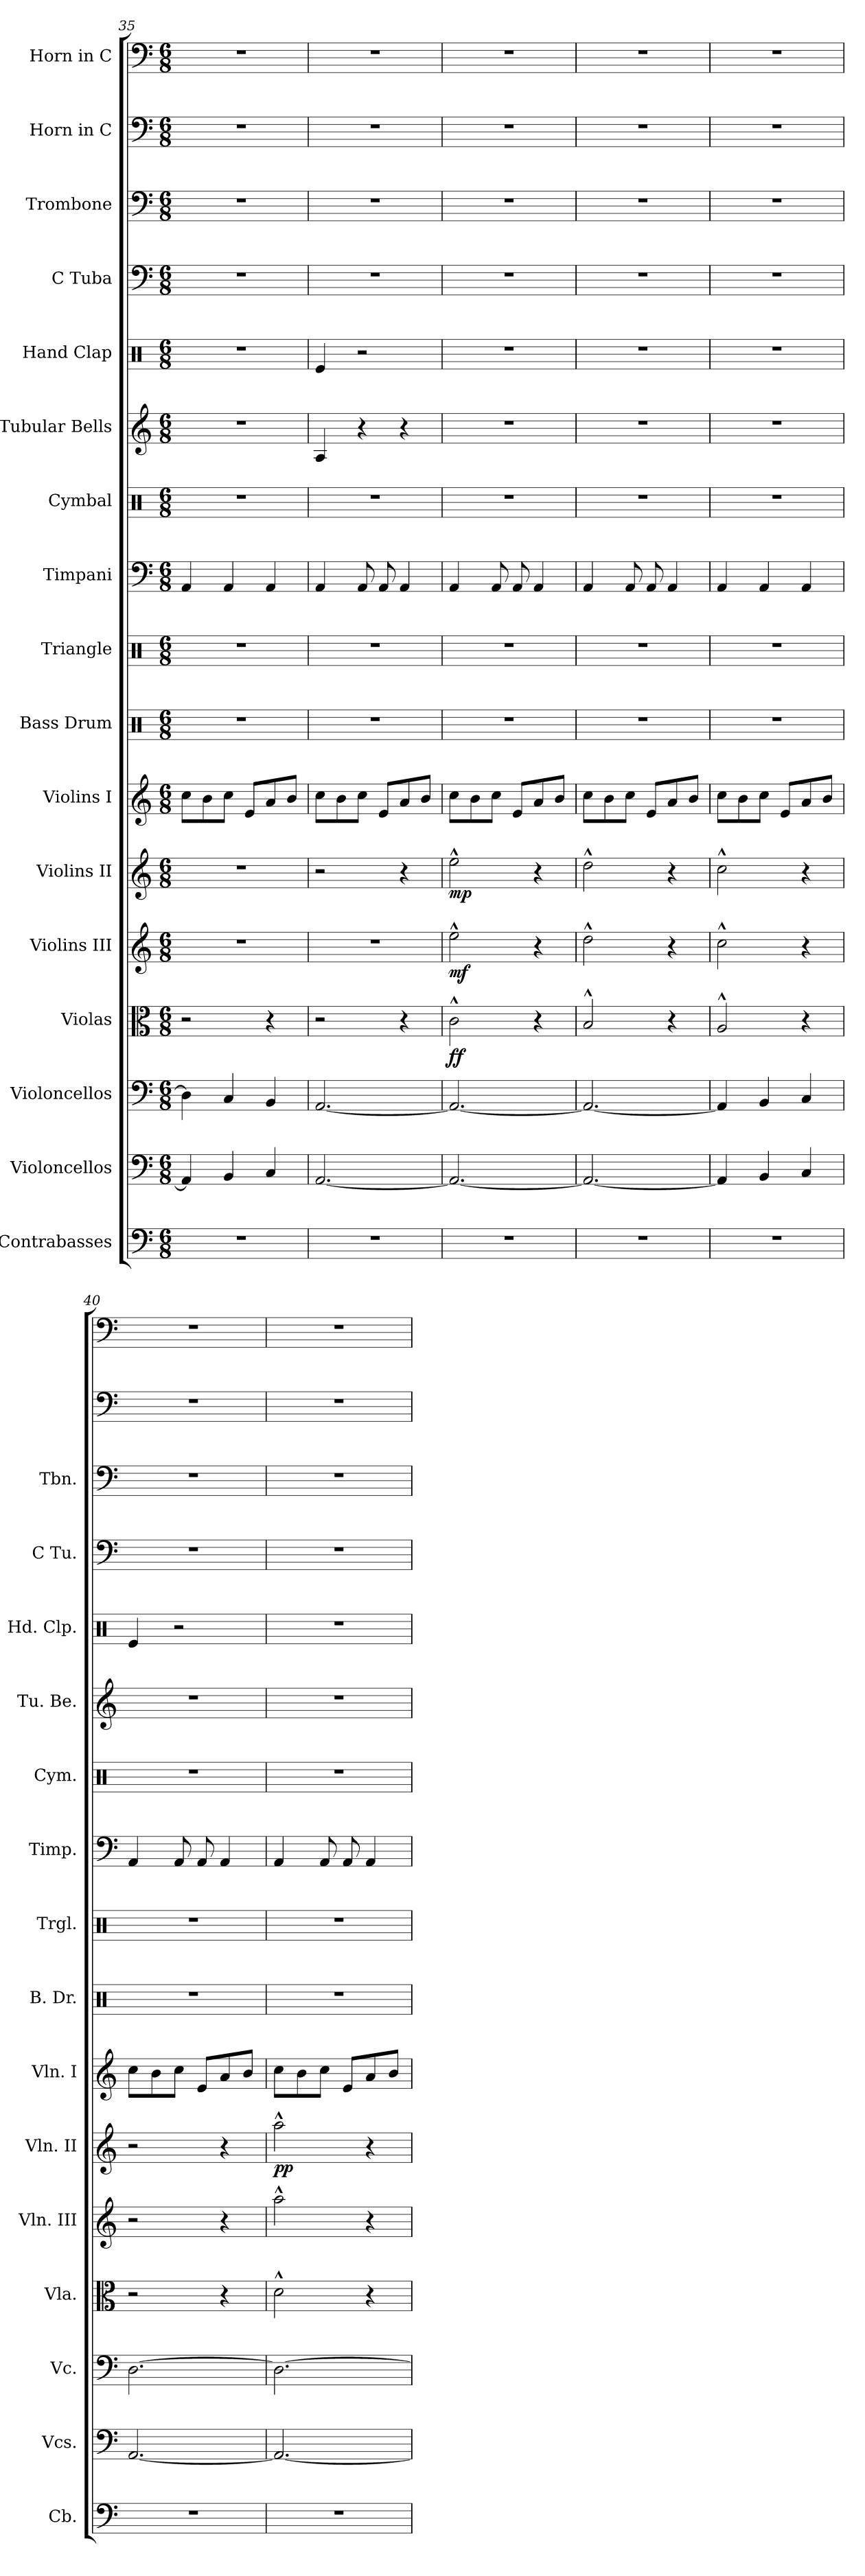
**kern	**kern	**kern	**kern	**dynam	**kern	**dynam	**kern	**dynam	**kern	**kern	**kern	**kern	**kern	**kern	**kern	**kern	**kern	**kern	**kern
*part17	*part16	*part15	*part14	*part14	*part13	*part13	*part12	*part12	*part11	*part10	*part9	*part8	*part7	*part6	*part5	*part4	*part3	*part2	*part1
*staff17	*staff16	*staff15	*staff14	*staff14	*staff13	*staff13	*staff12	*staff12	*staff11	*staff10	*staff9	*staff8	*staff7	*staff6	*staff5	*staff4	*staff3	*staff2	*staff1
*I"Contrabasses	*I"Violoncellos	*I"Violoncellos	*I"Violas	*	*I"Violins III	*	*I"Violins II	*	*I"Violins I	*I"Bass Drum	*I"Triangle	*I"Timpani	*I"Cymbal	*I"Tubular Bells	*I"Hand Clap	*I"C Tuba	*I"Trombone	*I"Horn in C	*I"Horn in C
*I'Cb.	*I'Vcs.	*I'Vc.	*I'Vla.	*	*I'Vln. III	*	*I'Vln. II	*	*I'Vln. I	*I'B. Dr.	*I'Trgl.	*I'Timp.	*I'Cym.	*I'Tu. Be.	*I'Hd. Clp.	*I'C Tu.	*I'Tbn.	*	*
*clefF4	*clefF4	*clefF4	*clefC3	*	*clefG2	*	*clefG2	*	*clefG2	*clefX	*clefX	*clefF4	*clefX	*clefG2	*clefX	*clefF4	*clefF4	*clefF4	*clefF4
*ITrd7c12	*	*	*	*	*	*	*	*	*	*	*	*	*	*	*	*	*	*ITrd7c12	*ITrd7c12
*k[]	*k[]	*k[]	*k[]	*	*k[]	*	*k[]	*	*k[]	*k[]	*k[]	*k[]	*k[]	*k[]	*k[]	*k[]	*k[]	*k[]	*k[]
*M6/8	*M6/8	*M6/8	*M6/8	*	*M6/8	*	*M6/8	*	*M6/8	*M6/8	*M6/8	*M6/8	*M6/8	*M6/8	*M6/8	*M6/8	*M6/8	*M6/8	*M6/8
=35	=35	=35	=35	=35	=35	=35	=35	=35	=35	=35	=35	=35	=35	=35	=35	=35	=35	=35	=35
2.r	4AA/]	4D\]	2r	.	2.r	.	2.r	.	8cc\L	2.r	2.r	4AA/	2.r	2.r	2.r	2.r	2.r	2.r	2.r
.	.	.	.	.	.	.	.	.	8b\	.	.	.	.	.	.	.	.	.	.
.	4BB/	4C/	.	.	.	.	.	.	8cc\J	.	.	4AA/	.	.	.	.	.	.	.
.	.	.	.	.	.	.	.	.	8e/L	.	.	.	.	.	.	.	.	.	.
.	4C/	4BB/	4r	.	.	.	.	.	8a/	.	.	4AA/	.	.	.	.	.	.	.
.	.	.	.	.	.	.	.	.	8b/J	.	.	.	.	.	.	.	.	.	.
=36	=36	=36	=36	=36	=36	=36	=36	=36	=36	=36	=36	=36	=36	=36	=36	=36	=36	=36	=36
2.r	[2.AA/	[2.AA/	2r	.	2.r	.	2r	.	8cc\L	2.r	2.r	4AA/	2.r	4A/	4Re/	2.r	2.r	2.r	2.r
.	.	.	.	.	.	.	.	.	8b\	.	.	.	.	.	.	.	.	.	.
.	.	.	.	.	.	.	.	.	8cc\J	.	.	8AA/	.	4r	2r	.	.	.	.
.	.	.	.	.	.	.	.	.	8e/L	.	.	8AA/	.	.	.	.	.	.	.
.	.	.	4r	.	.	.	4r	.	8a/	.	.	4AA/	.	4r	.	.	.	.	.
.	.	.	.	.	.	.	.	.	8b/J	.	.	.	.	.	.	.	.	.	.
=37	=37	=37	=37	=37	=37	=37	=37	=37	=37	=37	=37	=37	=37	=37	=37	=37	=37	=37	=37
!	!	!	!	!LO:DY:b	!	!LO:DY:b	!	!LO:DY:b	!	!	!	!	!	!	!	!	!	!	!
2.r	2.AA/_	2.AA/_	2c^^\	ff	2ee^^\	mf	2ee^^\	mp	8cc\L	2.r	2.r	4AA/	2.r	2.r	2.r	2.r	2.r	2.r	2.r
.	.	.	.	.	.	.	.	.	8b\	.	.	.	.	.	.	.	.	.	.
.	.	.	.	.	.	.	.	.	8cc\J	.	.	8AA/	.	.	.	.	.	.	.
.	.	.	.	.	.	.	.	.	8e/L	.	.	8AA/	.	.	.	.	.	.	.
.	.	.	4r	.	4r	.	4r	.	8a/	.	.	4AA/	.	.	.	.	.	.	.
.	.	.	.	.	.	.	.	.	8b/J	.	.	.	.	.	.	.	.	.	.
=38	=38	=38	=38	=38	=38	=38	=38	=38	=38	=38	=38	=38	=38	=38	=38	=38	=38	=38	=38
2.r	2.AA/_	2.AA/_	2B^^/	.	2dd^^\	.	2dd^^\	.	8cc\L	2.r	2.r	4AA/	2.r	2.r	2.r	2.r	2.r	2.r	2.r
.	.	.	.	.	.	.	.	.	8b\	.	.	.	.	.	.	.	.	.	.
.	.	.	.	.	.	.	.	.	8cc\J	.	.	8AA/	.	.	.	.	.	.	.
.	.	.	.	.	.	.	.	.	8e/L	.	.	8AA/	.	.	.	.	.	.	.
.	.	.	4r	.	4r	.	4r	.	8a/	.	.	4AA/	.	.	.	.	.	.	.
.	.	.	.	.	.	.	.	.	8b/J	.	.	.	.	.	.	.	.	.	.
=39	=39	=39	=39	=39	=39	=39	=39	=39	=39	=39	=39	=39	=39	=39	=39	=39	=39	=39	=39
2.r	4AA/]	4AA/]	2A^^/	.	2cc^^\	.	2cc^^\	.	8cc\L	2.r	2.r	4AA/	2.r	2.r	2.r	2.r	2.r	2.r	2.r
.	.	.	.	.	.	.	.	.	8b\	.	.	.	.	.	.	.	.	.	.
.	4BB/	4BB/	.	.	.	.	.	.	8cc\J	.	.	4AA/	.	.	.	.	.	.	.
.	.	.	.	.	.	.	.	.	8e/L	.	.	.	.	.	.	.	.	.	.
.	4C/	4C/	4r	.	4r	.	4r	.	8a/	.	.	4AA/	.	.	.	.	.	.	.
.	.	.	.	.	.	.	.	.	8b/J	.	.	.	.	.	.	.	.	.	.
=40	=40	=40	=40	=40	=40	=40	=40	=40	=40	=40	=40	=40	=40	=40	=40	=40	=40	=40	=40
2.r	[2.AA/	[2.D\	2r	.	2r	.	2r	.	8cc\L	2.r	2.r	4AA/	2.r	2.r	4Re/	2.r	2.r	2.r	2.r
.	.	.	.	.	.	.	.	.	8b\	.	.	.	.	.	.	.	.	.	.
.	.	.	.	.	.	.	.	.	8cc\J	.	.	8AA/	.	.	2r	.	.	.	.
.	.	.	.	.	.	.	.	.	8e/L	.	.	8AA/	.	.	.	.	.	.	.
.	.	.	4r	.	4r	.	4r	.	8a/	.	.	4AA/	.	.	.	.	.	.	.
.	.	.	.	.	.	.	.	.	8b/J	.	.	.	.	.	.	.	.	.	.
!!LO:PB:g=z
=41	=41	=41	=41	=41	=41	=41	=41	=41	=41	=41	=41	=41	=41	=41	=41	=41	=41	=41	=41
!	!	!	!	!	!	!	!	!LO:DY:b	!	!	!	!	!	!	!	!	!	!	!
2.r	2.AA/_	2.D\_	2d^^\	.	2aa^^\	.	2aa^^\	pp	8cc\L	2.r	2.r	4AA/	2.r	2.r	2.r	2.r	2.r	2.r	2.r
.	.	.	.	.	.	.	.	.	8b\	.	.	.	.	.	.	.	.	.	.
.	.	.	.	.	.	.	.	.	8cc\J	.	.	8AA/	.	.	.	.	.	.	.
.	.	.	.	.	.	.	.	.	8e/L	.	.	8AA/	.	.	.	.	.	.	.
.	.	.	4r	.	4r	.	4r	.	8a/	.	.	4AA/	.	.	.	.	.	.	.
.	.	.	.	.	.	.	.	.	8b/J	.	.	.	.	.	.	.	.	.	.
=	=	=	=	=	=	=	=	=	=	=	=	=	=	=	=	=	=	=	=
*-	*-	*-	*-	*-	*-	*-	*-	*-	*-	*-	*-	*-	*-	*-	*-	*-	*-	*-	*-
